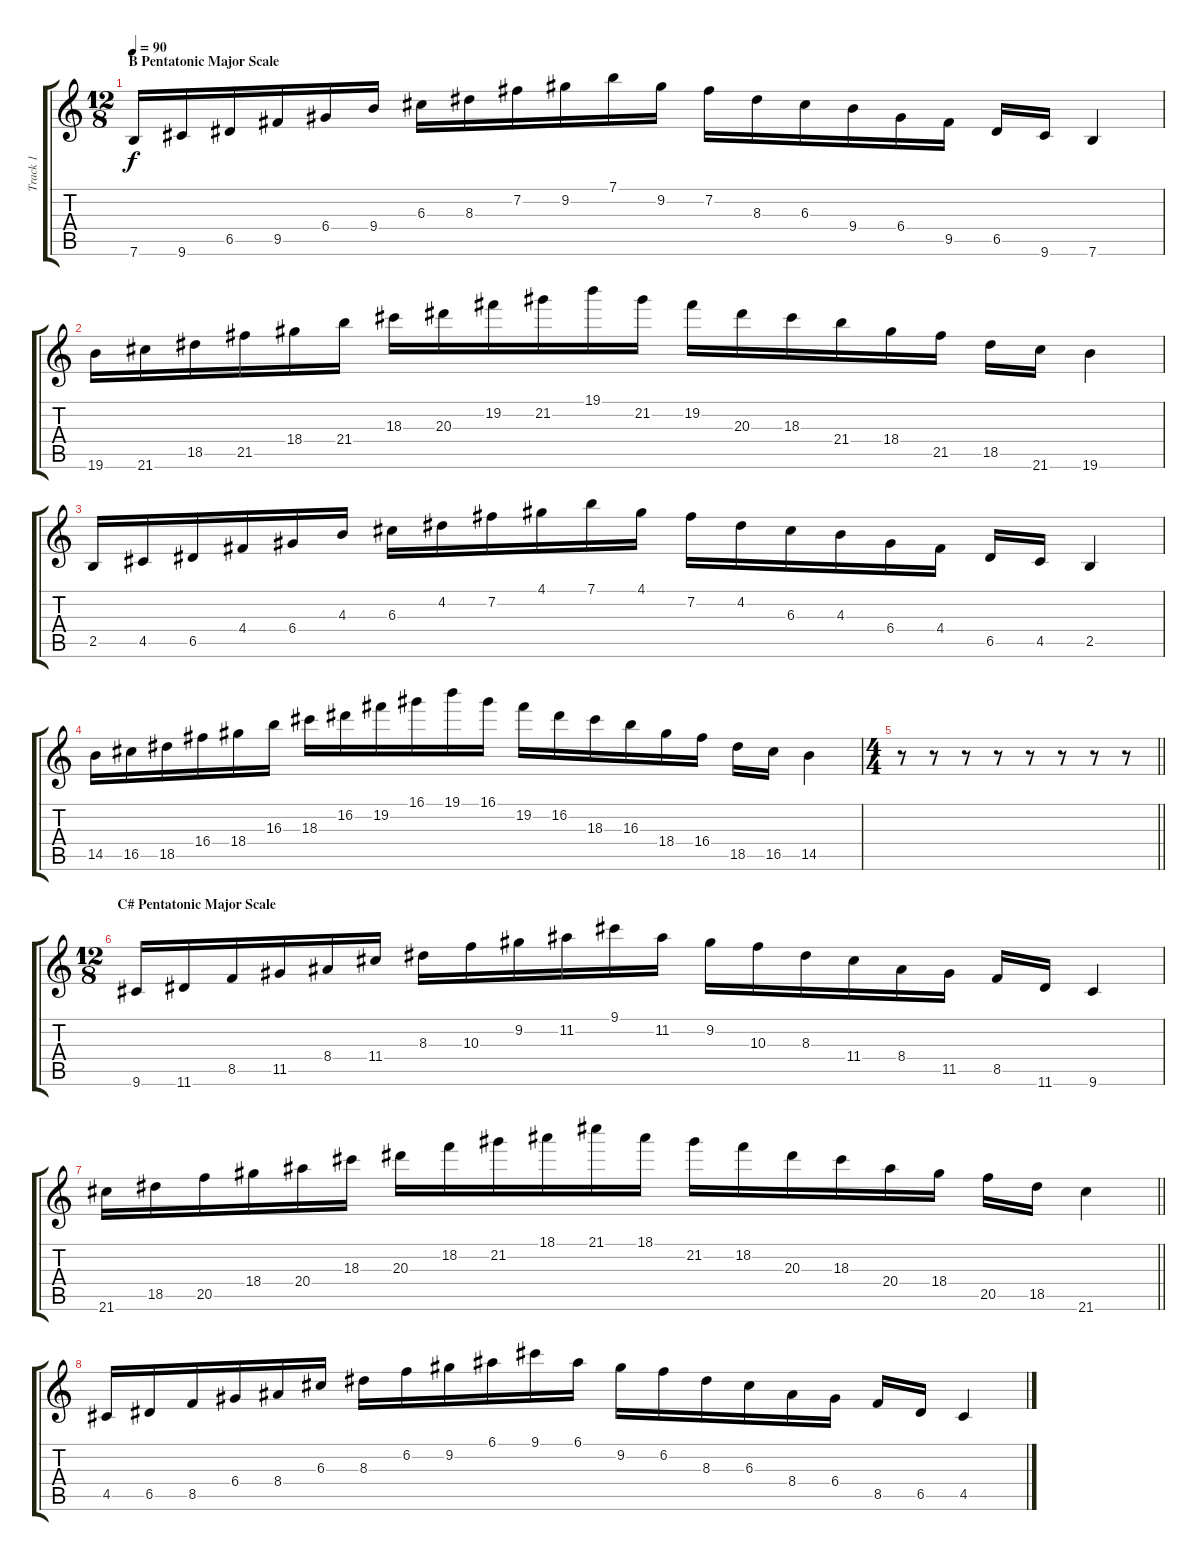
\track ("Track 1" "Track 1") {instrument overdrivenguitar}
\staff {score tabs}
\tuning (E4 B3 G3 D3 A2 E2) {hide}
\ts (12 8)
\section ("" "B Pentatonic Major Scale")
\tempo 90
\clef g2
\ks c
7.6.16{dy f} 9.6.16 6.5.16 9.5.16 6.4.16 9.4.16 6.3.16 8.3.16 7.2.16 9.2.16 7.1.16 9.2.16 7.2.16 8.3.16 6.3.16 9.4.16 6.4.16 9.5.16 6.5.16 9.6.16 7.6.4 |
19.6.16 21.6.16 18.5.16 21.5.16 18.4.16 21.4.16 18.3.16 20.3.16 19.2.16 21.2.16 19.1.16 21.2.16 19.2.16 20.3.16 18.3.16 21.4.16 18.4.16 21.5.16 18.5.16 21.6.16 19.6.4 |
2.5.16 4.5.16 6.5.16 4.4.16 6.4.16 4.3.16 6.3.16 4.2.16 7.2.16 4.1.16 7.1.16 4.1.16 7.2.16 4.2.16 6.3.16 4.3.16 6.4.16 4.4.16 6.5.16 4.5.16 2.5.4 |
14.5.16 16.5.16 18.5.16 16.4.16 18.4.16 16.3.16 18.3.16 16.2.16 19.2.16 16.1.16 19.1.16 16.1.16 19.2.16 16.2.16 18.3.16 16.3.16 18.4.16 16.4.16 18.5.16 16.5.16 14.5.4 |
\ts (4 4)
\barLineRight lightlight
r.8 r.8 r.8 r.8 r.8 r.8 r.8 r.8 |
\ts (12 8)
\section ("" "C# Pentatonic Major Scale")
9.6.16 11.6.16 8.5.16 11.5.16 8.4.16 11.4.16 8.3.16 10.3.16 9.2.16 11.2.16 9.1.16 11.2.16 9.2.16 10.3.16 8.3.16 11.4.16 8.4.16 11.5.16 8.5.16 11.6.16 9.6.4 |
\barLineRight lightlight
21.6.16 18.5.16 20.5.16 18.4.16 20.4.16 18.3.16 20.3.16 18.2.16 21.2.16 18.1.16 21.1.16 18.1.16 21.2.16 18.2.16 20.3.16 18.3.16 20.4.16 18.4.16 20.5.16 18.5.16 21.6.4 |
4.5.16 6.5.16 8.5.16 6.4.16 8.4.16 6.3.16 8.3.16 6.2.16 9.2.16 6.1.16 9.1.16 6.1.16 9.2.16 6.2.16 8.3.16 6.3.16 8.4.16 6.4.16 8.5.16 6.5.16 4.5.4
